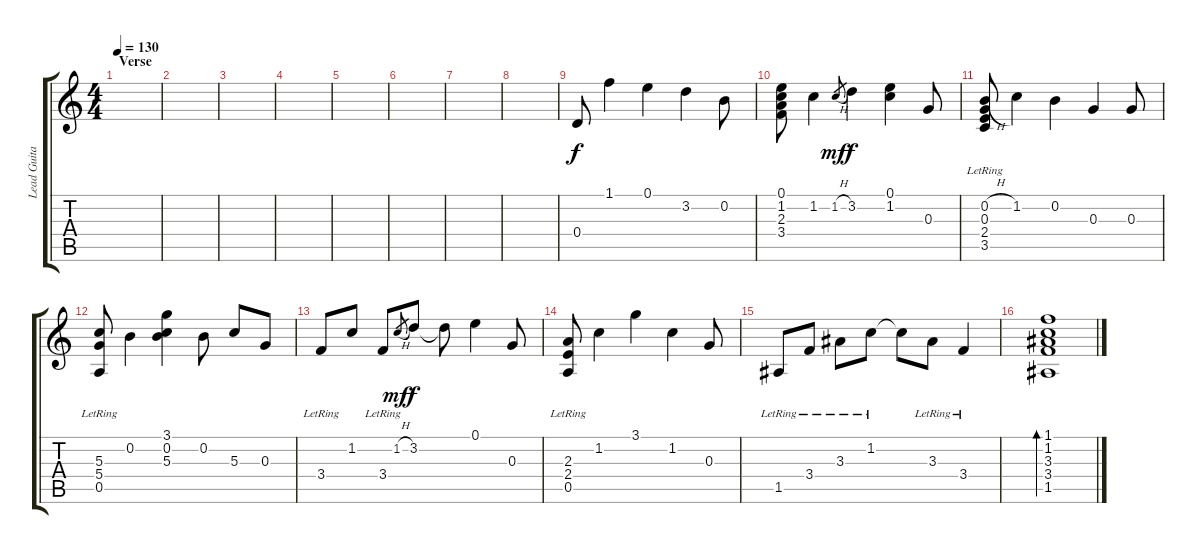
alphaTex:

\track ("Lead Guitar" "Lead Guita") {instrument electricguitarclean}
\staff {score tabs}
\tuning (E4 B3 G3 D3 A2 E2) {hide}
\ts (4 4)
\section ("" "Verse")
\tempo 130
\clef g2
\ks c
|
|
|
|
|
|
|
|
0.4.8 1.1.4 0.1.4 3.2.4 0.2.8 |
(0.1 1.2 2.3 3.4).8 1.2.4 1.2{h}.8{gr dy mf} 3.2.4{dy f} (0.1 1.2).4 0.3.8 |
(0.2{h} 0.3{lr} 2.4{lr} 3.5{lr}).8 1.2.4 0.2.4 0.3.4 0.3.8 |
(5.3 5.4{lr} 0.5{lr}).8 0.2.4 (3.1 0.2 5.3).4 0.2.8 5.3.8 0.3.8 |
3.4{lr}.8 1.2.8 3.4{lr}.8 1.2{h}.8{gr dy mf} 3.2.8{dy f} 3.2{t}.8 0.1.4 0.3.8 |
(2.3{lr} 2.4{lr} 0.5{lr}).8 1.2.4 3.1.4 1.2.4 0.3.8 |
1.5{lr}.8 3.4{lr}.8 3.3{lr}.8 1.2{lr}.8 1.2{t}.8 3.3{lr}.8 3.4{lr}.4 |
(1.1 1.2 3.3 3.4 1.5).1{bd 240}
